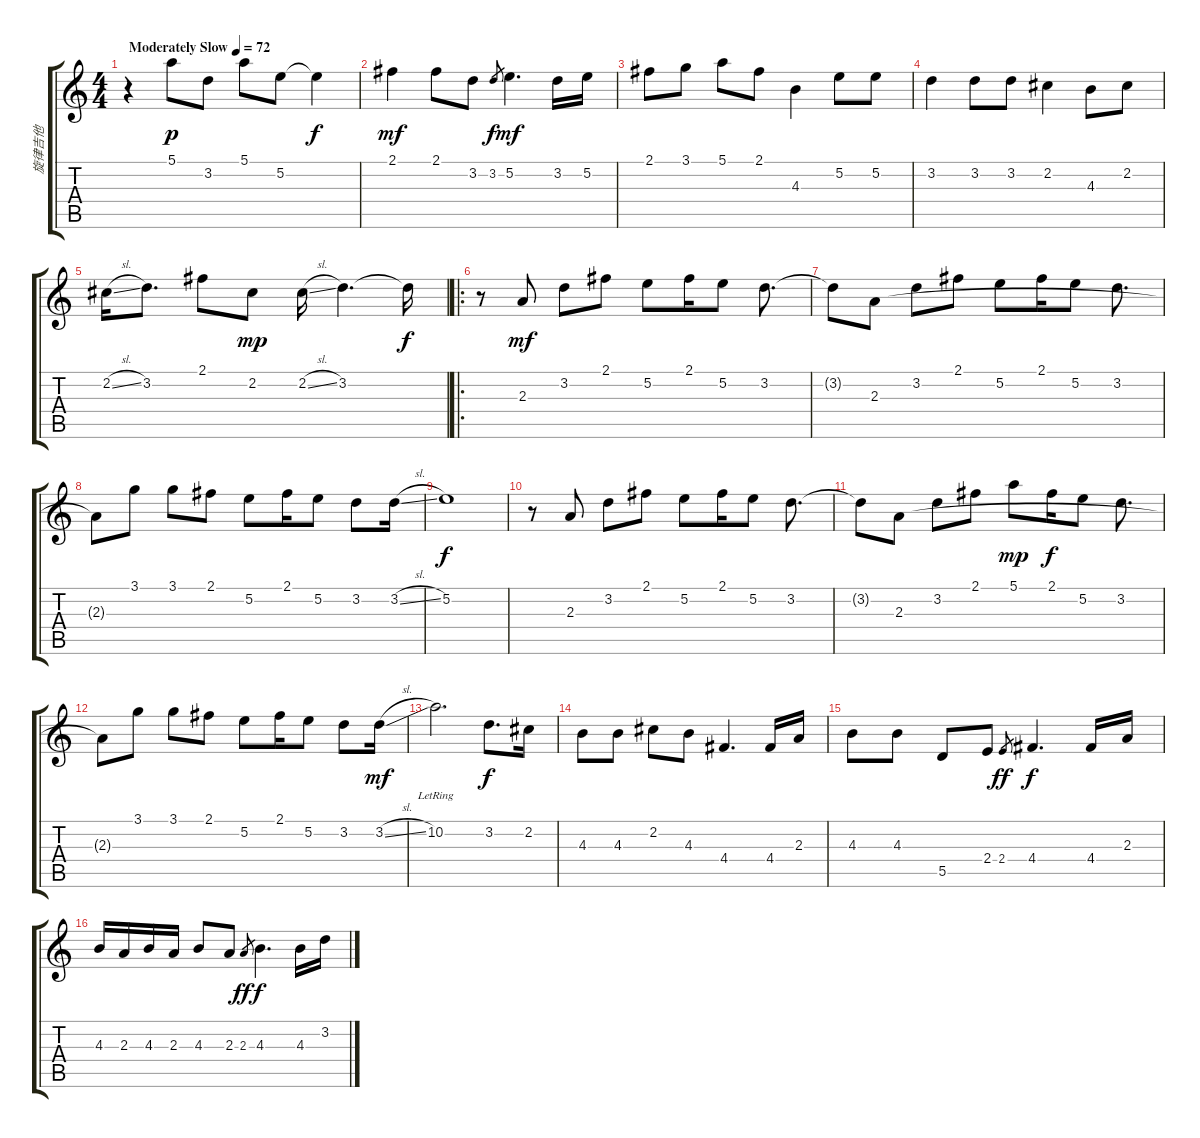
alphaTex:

\track ("旋律吉他" "旋律吉他") {instrument overdrivenguitar}
\staff {score tabs}
\tuning (E4 B3 G3 D3 A2 E2) {hide}
\ts (4 4)
\tempo (72 "Moderately Slow")
\clef g2
\ks c
r.4{txt "" dy p instrument overdrivenguitar} 5.1.8 3.2.8 5.1.8 5.2.8 5.2{t}.4{dy f} |
2.1.4{dy mf} 2.1.8 3.2.8 3.2.8{gr dy f} 5.2.4{d dy mf} 3.2.16 5.2.16 |
2.1.8 3.1.8 5.1.8 2.1.8 4.3.4 5.2.8 5.2.8 |
3.2.4 3.2.8 3.2.8 2.2.4 4.3.8 2.2.8 |
2.2{sl}.16 3.2.8{d} 2.1.8 2.2.8{dy mp} 2.2{sl}.16 3.2.4{d} 3.2{t}.16{dy f} |
\ro
r.8 2.3.8{dy mf} 3.2.8 2.1.8 5.2.8 2.1.16 5.2.8 3.2.8{d} |
3.2{t}.8 2.3.8 3.2.8 2.1.8 5.2.8 2.1.16 5.2.8 3.2.8{d} |
2.3{t}.8 3.1.8 3.1.8 2.1.8 5.2.8 2.1.16 5.2.8 3.2.8 3.2{sl}.16 |
5.2.1{dy f} |
r.8 2.3.8 3.2.8 2.1.8 5.2.8 2.1.16 5.2.8 3.2.8{d} |
3.2{t}.8 2.3.8 3.2.8 2.1.8 5.1.8{dy mp} 2.1.16{dy f} 5.2.8 3.2.8{d} |
2.3{t}.8 3.1.8 3.1.8 2.1.8 5.2.8 2.1.16 5.2.8 3.2.8 3.2{sl}.16{dy mf} |
10.2{lr}.2{d} 3.2.8{d dy f} 2.2.16 |
4.3.8 4.3.8 2.2.8 4.3.8 4.4.4{d} 4.4.16 2.3.16 |
4.3.8 4.3.8 5.5.8 2.4.8 2.4.8{gr dy ff} 4.4.4{d dy f} 4.4.16 2.3.16 |
4.3.16 2.3.16 4.3.16 2.3.16 4.3.8 2.3.8 2.3.8{gr dy ff} 4.3.4{d dy f} 4.3.16 3.2.16
